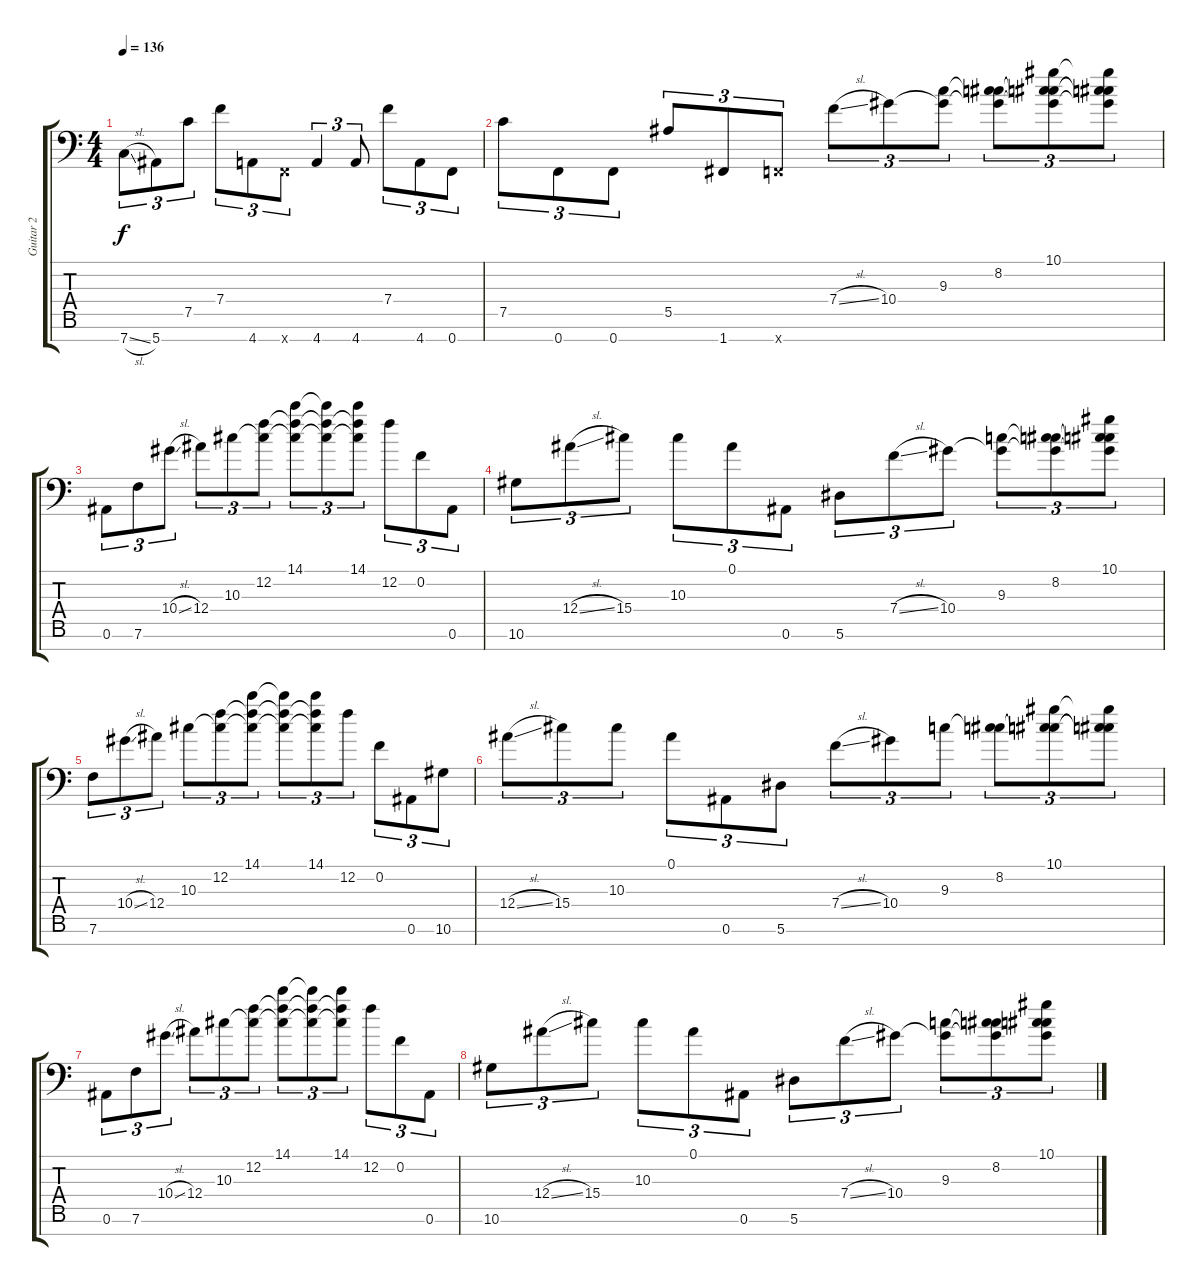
\track ("Guitar 2" "Guitar 2") {instrument distortionguitar}
\staff {score tabs}
\tuning (Bb3 F3 Eb3 Bb2 F2 Bb1 F1) {hide}
\ts (4 4)
\tempo 136
\clef f4
\ks c
7.7{sl}.8{tu (3 2) dy f} 5.7.8{tu (3 2)} 7.5.8{tu (3 2)} 7.4.8{tu (3 2)} 4.7.8{tu (3 2)} 0.7{x}.8{tu (3 2)} 4.7.4{tu (3 2)} 4.7.8{tu (3 2)} 7.4.8{tu (3 2)} 4.7.8{tu (3 2)} 0.7.8{tu (3 2)} |
7.5.8{tu (3 2)} 0.7.8{tu (3 2)} 0.7.8{tu (3 2)} 5.5.8{tu (3 2)} 1.7.8{tu (3 2)} 0.7{x}.8{tu (3 2)} 7.4{sl}.8{tu (3 2)} 10.4.8{tu (3 2)} (9.3 10.4{t}).8{tu (3 2)} (8.2 9.3{t} 10.4{t}).8{tu (3 2)} (10.1 8.2{t} 9.3{t} 10.4{t}).8{tu (3 2)} (10.1{t} 8.2{t} 9.3{t} 10.4{t}).8{tu (3 2)} |
0.6.8{tu (3 2)} 7.6.8{tu (3 2)} 10.4{sl}.8{tu (3 2)} 12.4.8{tu (3 2)} 10.3.8{tu (3 2)} (12.2 10.3{t}).8{tu (3 2)} (14.1 12.2{t} 10.3{t}).8{tu (3 2)} (14.1{t} 12.2{t} 10.3{t}).8{tu (3 2)} (14.1 12.2{t} 10.3{t}).8{tu (3 2)} 12.2.8{tu (3 2)} 0.2.8{tu (3 2)} 0.6.8{tu (3 2)} |
10.6.8{tu (3 2)} 12.4{sl}.8{tu (3 2)} 15.4.8{tu (3 2)} 10.3.8{tu (3 2)} 0.1.8{tu (3 2)} 0.6.8{tu (3 2)} 5.6.8{tu (3 2)} 7.4{sl}.8{tu (3 2)} 10.4.8{tu (3 2)} (9.3 10.4{t}).8{tu (3 2)} (8.2 9.3{t} 10.4{t}).8{tu (3 2)} (10.1 8.2{t} 9.3{t} 10.4{t}).8{tu (3 2)} |
7.6.8{tu (3 2)} 10.4{sl}.8{tu (3 2)} 12.4.8{tu (3 2)} 10.3.8{tu (3 2)} (12.2 10.3{t}).8{tu (3 2)} (14.1 12.2{t} 10.3{t}).8{tu (3 2)} (14.1{t} 12.2{t} 10.3{t}).8{tu (3 2)} (14.1 12.2{t} 10.3{t}).8{tu (3 2)} 12.2.8{tu (3 2)} 0.2.8{tu (3 2)} 0.6.8{tu (3 2)} 10.6.8{tu (3 2)} |
12.4{sl}.8{tu (3 2)} 15.4.8{tu (3 2)} 10.3.8{tu (3 2)} 0.1.8{tu (3 2)} 0.6.8{tu (3 2)} 5.6.8{tu (3 2)} 7.4{sl}.8{tu (3 2)} 10.4.8{tu (3 2)} 9.3.8{tu (3 2)} (8.2 9.3{t}).8{tu (3 2)} (10.1 8.2{t} 9.3{t}).8{tu (3 2)} (10.1{t} 8.2{t} 9.3{t}).8{tu (3 2)} |
0.6.8{tu (3 2)} 7.6.8{tu (3 2)} 10.4{sl}.8{tu (3 2)} 12.4.8{tu (3 2)} 10.3.8{tu (3 2)} (12.2 10.3{t}).8{tu (3 2)} (14.1 12.2{t} 10.3{t}).8{tu (3 2)} (14.1{t} 12.2{t} 10.3{t}).8{tu (3 2)} (14.1 12.2{t} 10.3{t}).8{tu (3 2)} 12.2.8{tu (3 2)} 0.2.8{tu (3 2)} 0.6.8{tu (3 2)} |
10.6.8{tu (3 2)} 12.4{sl}.8{tu (3 2)} 15.4.8{tu (3 2)} 10.3.8{tu (3 2)} 0.1.8{tu (3 2)} 0.6.8{tu (3 2)} 5.6.8{tu (3 2)} 7.4{sl}.8{tu (3 2)} 10.4.8{tu (3 2)} (9.3 10.4{t}).8{tu (3 2)} (8.2 9.3{t} 10.4{t}).8{tu (3 2)} (10.1 8.2{t} 9.3{t} 10.4{t}).8{tu (3 2)}
